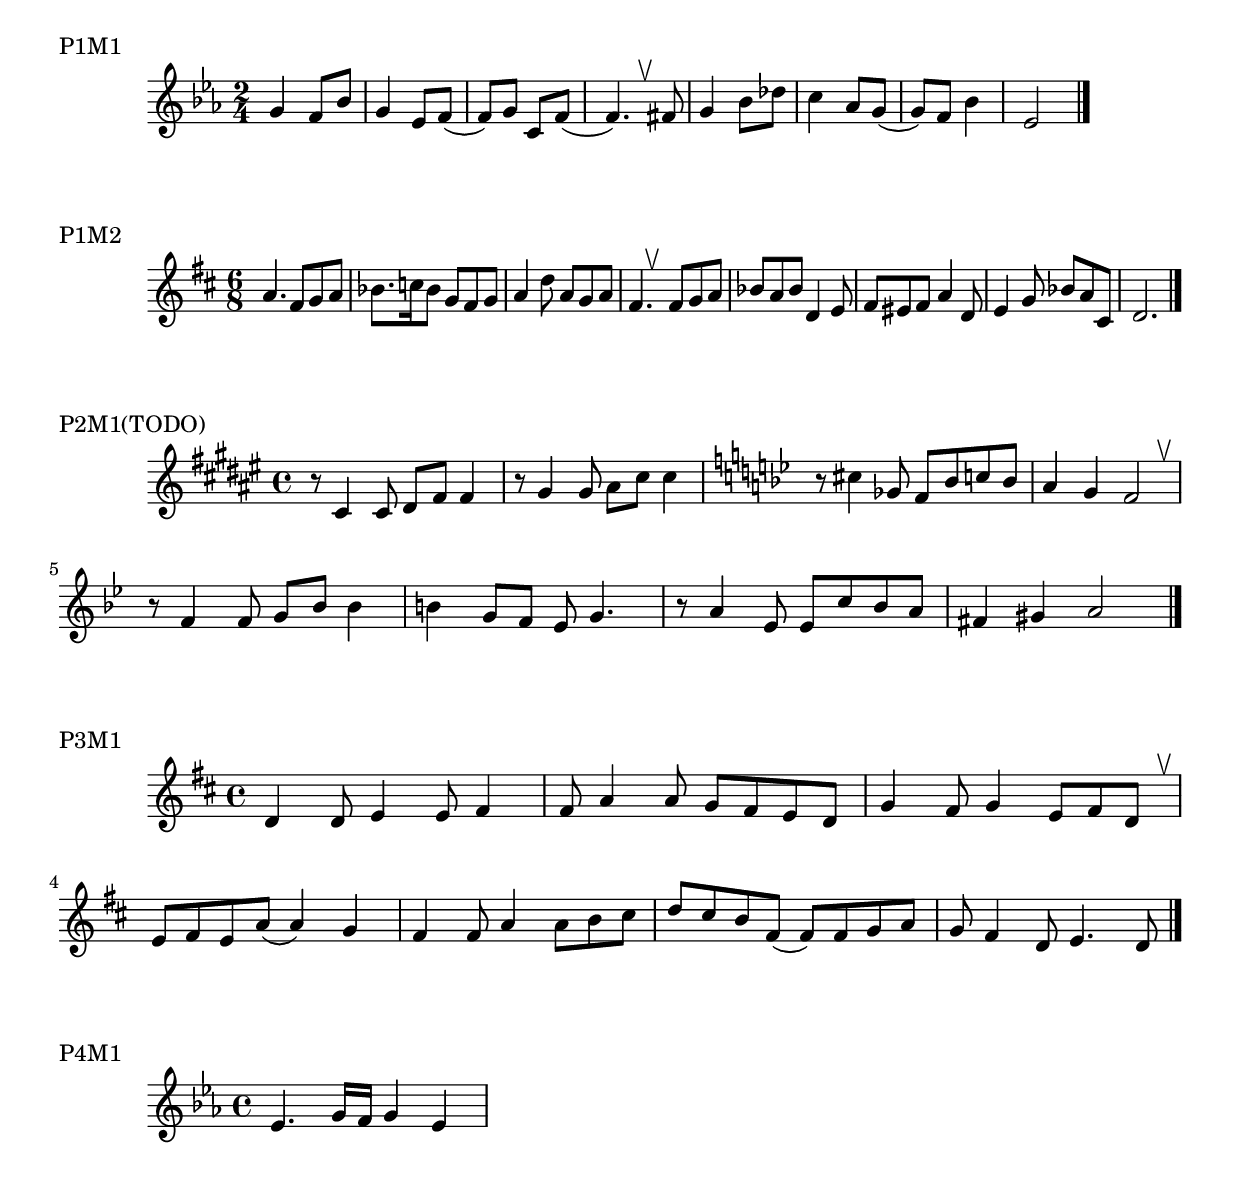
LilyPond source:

\version "2.23.82"

\include "global.ly"


pImI = \relative c'' {
  \key es \major \time 2/4
  \global
  g4 f8 bes | g4 ees8 f (| f8) g c, f( | f4.) \breathe fis8 |
  g4 bes8 des | c4 aes8 g ( | g) f bes4 | ees,2 \fine 
}

pImII = \relative c'' {
  \global
  \key d \major \time 6/8
  a4. fis8 g a |  bes8. c16 bes8 g fis g  | a4 d8 a g a| fis4. \breathe fis8 g a |
  bes8 a bes  d,4 e8 | fis eis fis a4 d,8 | e4 g8 bes a cis, | d2. \fine
}

\include "global.ly"


pIImI = \relative c' {
  \key fis \major \time 4/4
  \global
  r8 cis4 cis8 dis fis fis 4 | r8 gis4 gis8 ais cis cis4 | \key bes \major r8 cis4 ges8 f bes c bes | a4 g f2 \breathe |  \break
  r8 f4 f8 g bes bes4 | b4 g8 f ees g4. | r8 a4  ees8 ees c' bes a | fis4 gis4 a2 \fine 
}

\include "global.ly"


pIIImI = \relative c' {
  \key d \major \time 4/4
  \global
  d4 d8 e4 e8 fis4  | fis8 a4 a8 g fis e d | g4 fis8 g4 e8 fis d \breathe |
  e8 fis e a( a4) g | fis fis8 a 4 a8 b cis | d cis b fis( fis) fis g a | g fis4 d8 e4. d8| \fine
}

\include "global.ly"


pIVmI = \relative c' {
  \key ees \major \time 4/4
  \global
  ees4. g16 f g4 ees |
}


\score{
  \header {
    piece = "P1M1"
  }
  \pImI
}

\score{
  \header {
    piece = "P1M2"
  }
  \pImII
}

\score{
  \header {
    piece = "P2M1(TODO)"
  }
  \pIImI
}

\score{
  \header {
    piece = "P3M1"
  }
  \pIIImI
}

\score{
  \header {
    piece = "P4M1"
  }
  \pIVmI
}
